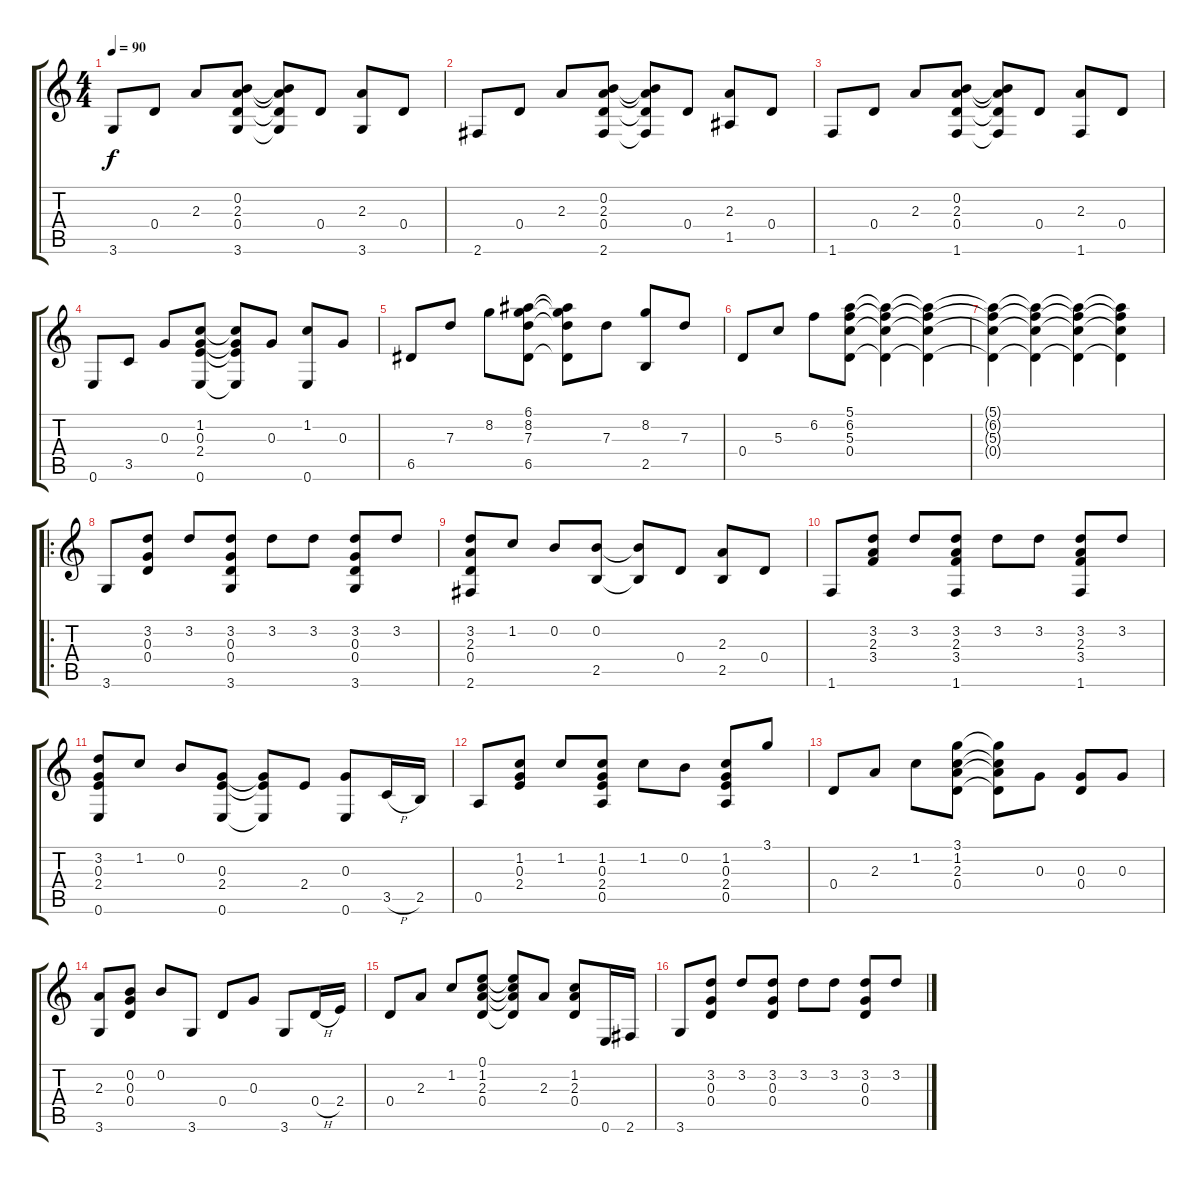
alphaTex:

\track "" {instrument electricguitarjazz}
\staff {score tabs}
\tuning (E4 B3 G3 D3 A2 E2) {hide}
\ts (4 4)
\tempo 90
\clef g2
\ks c
3.6.8{dy f instrument electricguitarjazz} 0.4.8 2.3.8 (0.2 2.3 0.4 3.6).8 (0.2{t} 2.3{t} 0.4{t} 3.6{t}).8 0.4.8 (2.3 3.6).8 0.4.8 |
2.6.8 0.4.8 2.3.8 (0.2 2.3 0.4 2.6).8 (0.2{t} 2.3{t} 0.4{t} 2.6{t}).8 0.4.8 (2.3 1.5).8 0.4.8 |
1.6.8 0.4.8 2.3.8 (0.2 2.3 0.4 1.6).8 (0.2{t} 2.3{t} 0.4{t} 1.6{t}).8 0.4.8 (2.3 1.6).8 0.4.8 |
0.6.8 3.5.8 0.3.8 (1.2 0.3 2.4 0.6).8 (1.2{t} 0.3{t} 2.4{t} 0.6{t}).8 0.3.8 (1.2 0.6).8 0.3.8 |
6.5.8 7.3.8 8.2.8 (6.1 8.2 7.3 6.5).8 (6.1{t} 8.2{t} 7.3{t} 6.5{t}).8 7.3.8 (8.2 2.5).8 7.3.8 |
0.4.8 5.3.8 6.2.8 (5.1 6.2 5.3 0.4).8 (5.1{t} 6.2{t} 5.3{t} 0.4{t}).4 (5.1{t} 6.2{t} 5.3{t} 0.4{t}).4 |
(5.1{t} 6.2{t} 5.3{t} 0.4{t}).4 (5.1{t} 6.2{t} 5.3{t} 0.4{t}).4 (5.1{t} 6.2{t} 5.3{t} 0.4{t}).4 (5.1{t} 6.2{t} 5.3{t} 0.4{t}).4 |
\ro
3.6.8 (3.2 0.3 0.4).8 3.2.8 (3.2 0.3 0.4 3.6).8 3.2.8 3.2.8 (3.2 0.3 0.4 3.6).8 3.2.8 |
(3.2 2.3 0.4 2.6).8 1.2.8 0.2.8 (0.2 2.5).8 (0.2{t} 2.5{t}).8 0.4.8 (2.3 2.5).8 0.4.8 |
1.6.8 (3.2 2.3 3.4).8 3.2.8 (3.2 2.3 3.4 1.6).8 3.2.8 3.2.8 (3.2 2.3 3.4 1.6).8 3.2.8 |
(3.2 0.3 2.4 0.6).8 1.2.8 0.2.8 (0.3 2.4 0.6).8 (0.3{t} 2.4{t} 0.6{t}).8 2.4.8 (0.3 0.6).8 3.5{h}.16 2.5.16 |
0.5.8 (1.2 0.3 2.4).8 1.2.8 (1.2 0.3 2.4 0.5).8 1.2.8 0.2.8 (1.2 0.3 2.4 0.5).8 3.1.8 |
0.4.8 2.3.8 1.2.8 (3.1 1.2 2.3 0.4).8 (3.1{t} 1.2{t} 2.3{t} 0.4{t}).8 0.3.8 (0.3 0.4).8 0.3.8 |
(2.3 3.6).8 (0.2 0.3 0.4).8 0.2.8 3.6.8 0.4.8 0.3.8 3.6.8 0.4{h}.16 2.4.16 |
0.4.8 2.3.8 1.2.8 (0.1 1.2 2.3 0.4).8 (0.1{t} 1.2{t} 2.3{t} 0.4{t}).8 2.3.8 (1.2 2.3 0.4).8 0.6.16 2.6.16 |
3.6.8 (3.2 0.3 0.4).8 3.2.8 (3.2 0.3 0.4).8 3.2.8 3.2.8 (3.2 0.3 0.4).8 3.2.8
